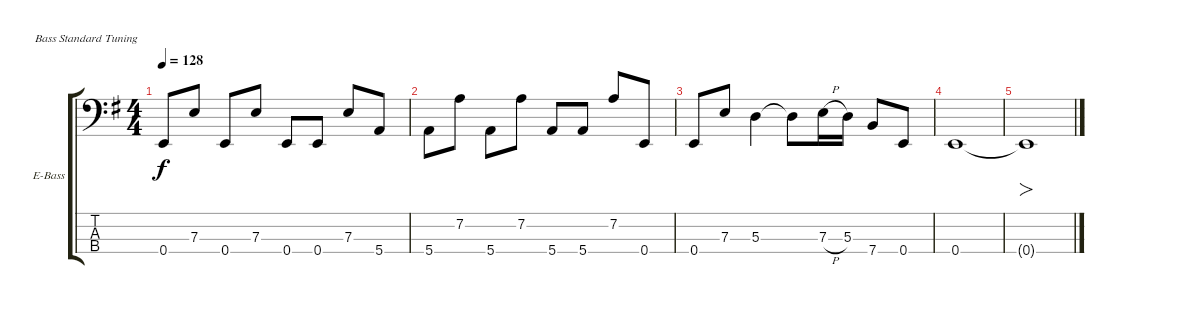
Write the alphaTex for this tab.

\bracketExtendMode groupsimilarinstruments
\firstSystemTrackNameOrientation horizontal
\otherSystemsTrackNameOrientation horizontal
\track ("Electric Bass" "E-Bass") {multiBarRest instrument electricbasspick}
\staff {score tabs}
\tuning (G2 D2 A1 E1)
\ts (4 4)
\tempo 128
\clef f4
\ks eminor
0.4.8{dy f} 7.3.8 0.4.8 7.3.8 0.4.8 0.4.8 7.3.8 5.4.8 |
5.4.8 7.2.8 5.4.8 7.2.8 5.4.8 5.4.8 7.2.8 0.4.8 |
0.4.8 7.3.8 5.3.4 5.3{t}.8 7.3{h}.16 5.3.16 7.4.8 0.4.8 |
0.4.1 |
0.4{t}.1{fo}
